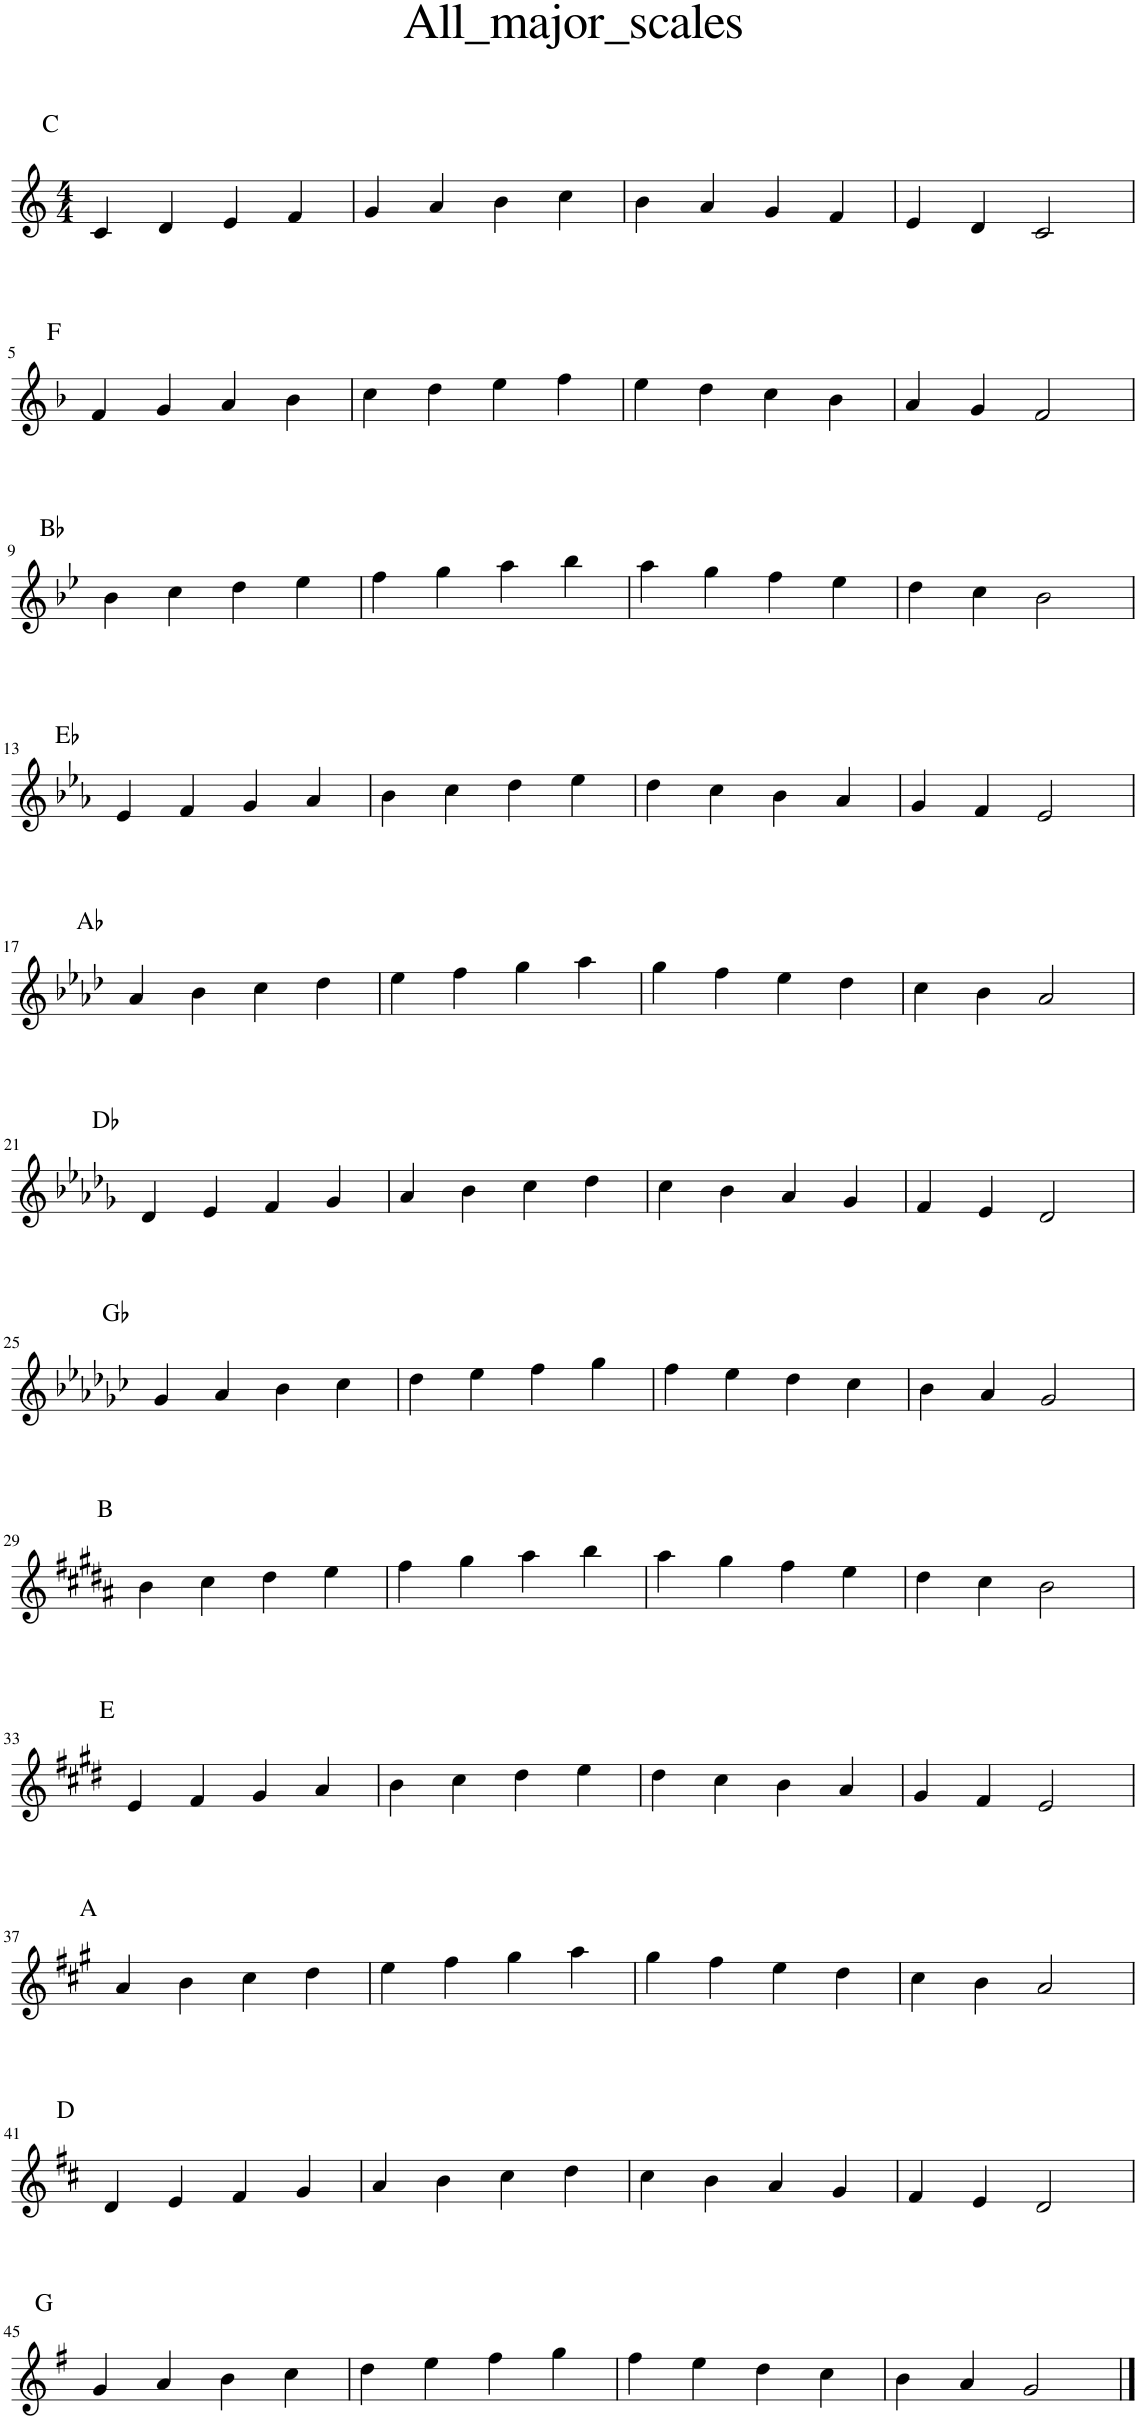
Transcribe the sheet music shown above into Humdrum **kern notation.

**kern	**harte
*part1	*part1
*staff1	*
*I"Piano	*
*I'Pno.	*
*clefG2	*
*k[]	*
*M4/4	*
=1	=1
4c/	C:maj
4d/	.
4e/	.
4f/	.
=2	=2
4g/	.
4a/	.
4b\	.
4cc\	.
=3	=3
4b\	.
4a/	.
4g/	.
4f/	.
=4	=4
4e/	.
4d/	.
2c/	.
!!LO:LB:g=z
=5	=5
*k[b-]	*
4f/	F:maj
4g/	.
4a/	.
4b-\	.
=6	=6
4cc\	.
4dd\	.
4ee\	.
4ff\	.
=7	=7
4ee\	.
4dd\	.
4cc\	.
4b-\	.
=8	=8
4a/	.
4g/	.
2f/	.
!!LO:LB:g=z
=9	=9
*k[b-e-]	*
4b-\	Bb:maj
4cc\	.
4dd\	.
4ee-\	.
=10	=10
4ff\	.
4gg\	.
4aa\	.
4bb-\	.
=11	=11
4aa\	.
4gg\	.
4ff\	.
4ee-\	.
=12	=12
4dd\	.
4cc\	.
2b-\	.
!!LO:LB:g=z
=13	=13
*k[b-e-a-]	*
4e-/	Eb:maj
4f/	.
4g/	.
4a-/	.
=14	=14
4b-\	.
4cc\	.
4dd\	.
4ee-\	.
=15	=15
4dd\	.
4cc\	.
4b-\	.
4a-/	.
=16	=16
4g/	.
4f/	.
2e-/	.
!!LO:LB:g=z
=17	=17
*k[b-e-a-d-]	*
4a-/	Ab:maj
4b-\	.
4cc\	.
4dd-\	.
=18	=18
4ee-\	.
4ff\	.
4gg\	.
4aa-\	.
=19	=19
4gg\	.
4ff\	.
4ee-\	.
4dd-\	.
=20	=20
4cc\	.
4b-\	.
2a-/	.
!!LO:LB:g=z
=21	=21
*k[b-e-a-d-g-]	*
4d-/	Db:maj
4e-/	.
4f/	.
4g-/	.
=22	=22
4a-/	.
4b-\	.
4cc\	.
4dd-\	.
=23	=23
4cc\	.
4b-\	.
4a-/	.
4g-/	.
=24	=24
4f/	.
4e-/	.
2d-/	.
!!LO:LB:g=z
=25	=25
*k[b-e-a-d-g-c-]	*
4g-/	Gb:maj
4a-/	.
4b-\	.
4cc-\	.
=26	=26
4dd-\	.
4ee-\	.
4ff\	.
4gg-\	.
=27	=27
4ff\	.
4ee-\	.
4dd-\	.
4cc-\	.
=28	=28
4b-\	.
4a-/	.
2g-/	.
!!LO:LB:g=z
=29	=29
*k[f#c#g#d#a#]	*
4b\	B:maj
4cc#\	.
4dd#\	.
4ee\	.
=30	=30
4ff#\	.
4gg#\	.
4aa#\	.
4bb\	.
=31	=31
4aa#\	.
4gg#\	.
4ff#\	.
4ee\	.
=32	=32
4dd#\	.
4cc#\	.
2b\	.
!!LO:LB:g=z
=33	=33
*k[f#c#g#d#]	*
4e/	E:maj
4f#/	.
4g#/	.
4a/	.
=34	=34
4b\	.
4cc#\	.
4dd#\	.
4ee\	.
=35	=35
4dd#\	.
4cc#\	.
4b\	.
4a/	.
=36	=36
4g#/	.
4f#/	.
2e/	.
!!LO:LB:g=z
=37	=37
*k[f#c#g#]	*
4a/	A:maj
4b\	.
4cc#\	.
4dd\	.
=38	=38
4ee\	.
4ff#\	.
4gg#\	.
4aa\	.
=39	=39
4gg#\	.
4ff#\	.
4ee\	.
4dd\	.
=40	=40
4cc#\	.
4b\	.
2a/	.
!!LO:LB:g=z
=41	=41
*k[f#c#]	*
4d/	D:maj
4e/	.
4f#/	.
4g/	.
=42	=42
4a/	.
4b\	.
4cc#\	.
4dd\	.
=43	=43
4cc#\	.
4b\	.
4a/	.
4g/	.
=44	=44
4f#/	.
4e/	.
2d/	.
!!LO:LB:g=z
=45	=45
*k[f#]	*
4g/	G:maj
4a/	.
4b\	.
4cc\	.
=46	=46
4dd\	.
4ee\	.
4ff#\	.
4gg\	.
=47	=47
4ff#\	.
4ee\	.
4dd\	.
4cc\	.
=48	=48
4b\	.
4a/	.
2g/	.
==	==
*-	*-
